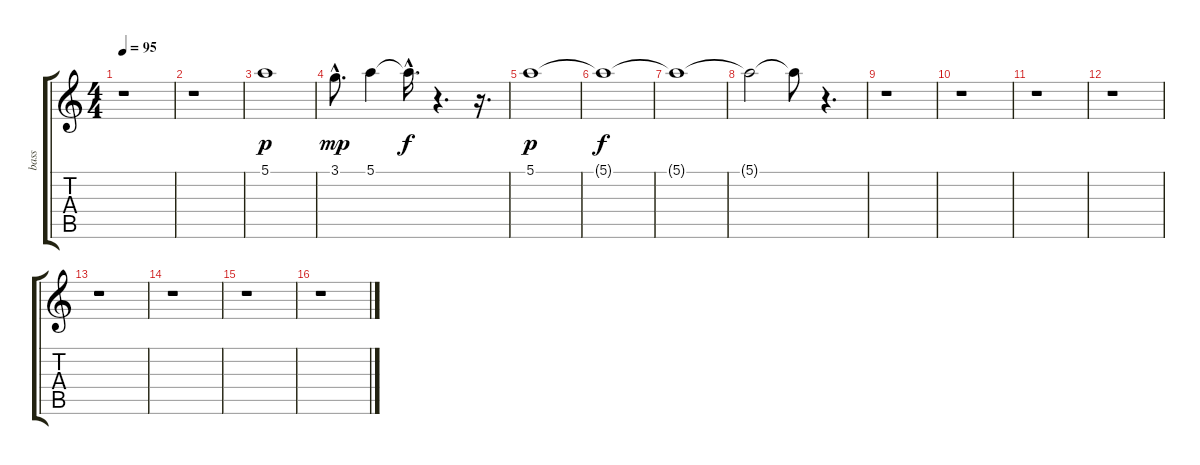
\track ("bass" "bass") {instrument fretlessbass}
\staff {score tabs}
\tuning (E4 B3 G3 D3 A2 E2) {hide}
\ts (4 4)
\tempo 95
\clef g2
\ks c
r.1{dy p instrument fretlessbass} |
r.1 |
5.1.1{balance 8 instrument pad2warm} |
3.1{hac}.8{d dy mp} 5.1.4 5.1{hac t}.16{d dy f} r.4{d} r.16{d} |
5.1.1{dy p} |
5.1{t}.1{dy f} |
5.1{t}.1 |
5.1{t}.2 5.1{t}.8 r.4{d} |
r.1 |
r.1 |
r.1 |
r.1 |
r.1 |
r.1 |
r.1 |
r.1
